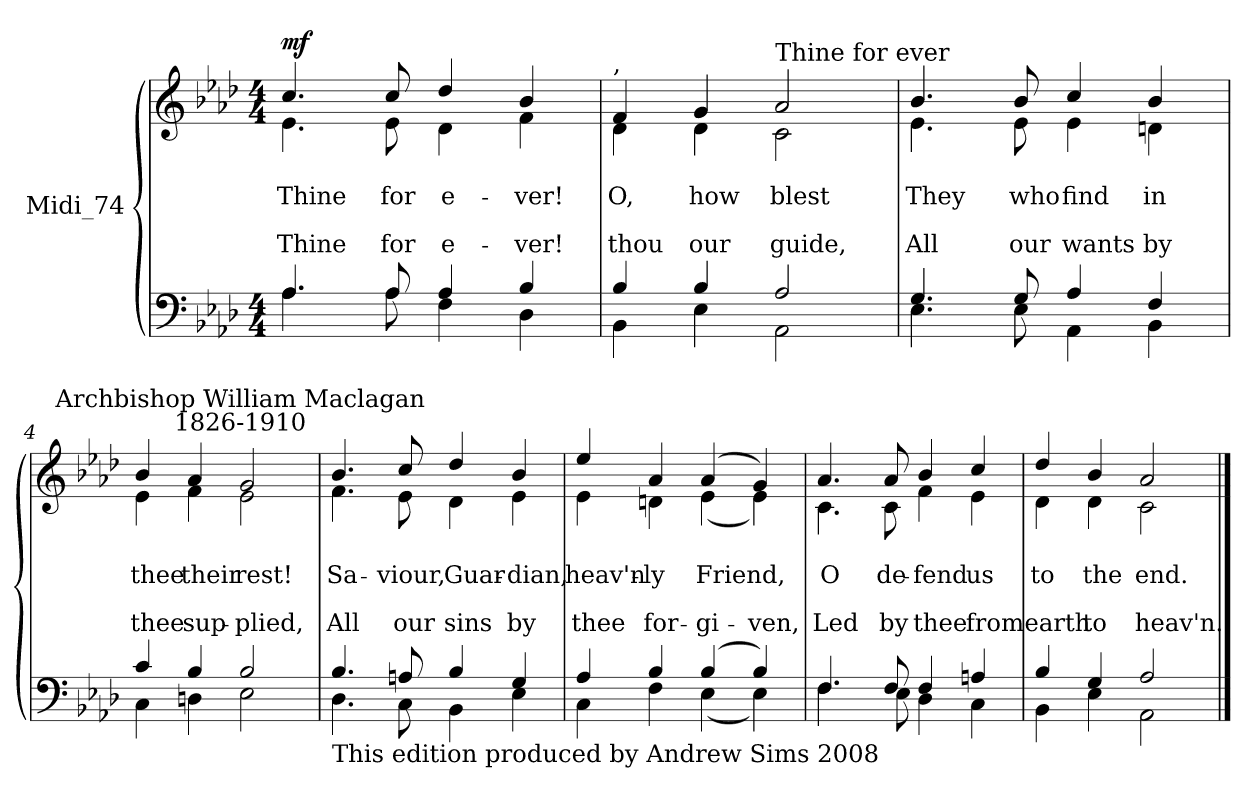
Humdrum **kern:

**kern	**kern	**text	**text	**text	**text	**dynam
*part2	*part1	*part1	*part1	*part1	*part1	*part1
*staff2	*staff1	*staff1	*staff1	*staff1	*staff1	*staff1
*I"Midi_74	*I"Midi_74	*	*	*	*	*
*clefF4	*clefG2	*	*	*	*	*
*k[b-e-a-d-]	*k[b-e-a-d-]	*	*	*	*	*
*A-:	*A-:	*	*	*	*	*
*M4/4	*M4/4	*	*	*	*	*
=1	=1	=1	=1	=1	=1	=1
*^	*	*	*	*	*	*
!	!	!LO:TX:a:cj:t=Mary Maude\n1819-1913	!	!	!	!	!
!	!	!	!LO:LY:b	!	!LO:LY:b	!	!
*	*	*^	*	*	*	*	*
!	!	!	!	!	!LO:LY:b	!	!LO:LY:b	!LO:DY:b
4.A-/	4.A-\	4.cc/	4.e-\	.	Thine	.	Thine	mf
!	!	!	!	!LO:LY:b	!	!LO:LY:b	!	!
!	!	!	!	!	!LO:LY:b	!	!LO:LY:b	!LO:DY:b
!	!	!	!	!	!	!	!	!LO:DY:n=1:b
8A-/	8A-\	8cc/	8e-\	.	for	.	for	f mp
!	!	!	!	!LO:LY:b	!	!LO:LY:b	!	!
!	!	!	!	!	!LO:LY:b	!	!LO:LY:b	!
4A-/	4F\	4dd-/	4d-\	.	e-	.	-e-	.
!	!	!	!	!LO:LY:b	!	!LO:LY:b	!	!
!	!	!	!	!	!LO:LY:b	!	!LO:LY:b	!
4B-/	4D-\	4b-/	4f\	.	-ver!	.	ver!	.
=2	=2	=2	=2	=2	=2	=2	=2	=2
!	!	!LO:TX:a:t=,	!	!	!	!	!	!
!	!	!	!	!LO:LY:b	!	!LO:LY:b	!	!
!	!	!	!	!	!LO:LY:b	!	!LO:LY:b	!
4B-/	4BB-\	4f/	4d-\	.	O,	.	thou	.
!	!	!	!	!LO:LY:b	!	!LO:LY:b	!	!
!	!	!	!	!	!LO:LY:b	!	!LO:LY:b	!
4B-/	4E-\	4g/	4d-\	.	how	.	our	.
!	!	!LO:TX:a:t=Thine for ever	!	!	!	!	!	!
!	!	!	!	!LO:LY:b	!	!LO:LY:b	!	!
!	!	!	!	!	!LO:LY:b	!	!LO:LY:b	!
2A-/	2AA-\	2a-/	2c\	.	blest	.	guide,	.
=3	=3	=3	=3	=3	=3	=3	=3	=3
!	!	!	!	!LO:LY:b	!	!LO:LY:b	!	!
!	!	!	!	!	!LO:LY:b	!	!LO:LY:b	!
4.G/	4.E-\	4.b-/	4.e-\	.	They	.	All	.
!	!	!	!	!LO:LY:b	!	!LO:LY:b	!	!
!	!	!	!	!	!LO:LY:b	!	!LO:LY:b	!
8G/	8E-\	8b-/	8e-\	.	who	.	our	.
!	!	!	!	!LO:LY:b	!	!LO:LY:b	!	!
!	!	!	!	!	!LO:LY:b	!	!LO:LY:b	!
4A-/	4AA-\	4cc/	4e-\	.	find	.	wants	.
!	!	!	!	!LO:LY:b	!	!LO:LY:b	!	!
!	!	!	!	!	!LO:LY:b	!	!LO:LY:b	!
4F/	4BB-\	4b-/	4dn\	.	in	.	by	.
=4	=4	=4	=4	=4	=4	=4	=4	=4
!	!	!	!	!LO:LY:b	!	!LO:LY:b	!	!
!	!	!	!	!	!LO:LY:b	!	!LO:LY:b	!
4c/	4C\	4b-/	4e-\	.	thee	.	thee	.
!	!	!	!	!LO:LY:b	!	!LO:LY:b	!	!
!	!	!	!	!	!LO:LY:b	!	!LO:LY:b	!
4B-/	4Dn\	4a-/	4f\	.	their	.	sup-	.
!	!	!LO:TX:a:cj:t=Archbishop William Maclagan\n1826-1910	!	!	!	!	!	!
!	!	!	!	!LO:LY:b	!	!LO:LY:b	!	!
!	!	!	!	!	!LO:LY:b	!	!LO:LY:b	!
2B-/	2E-\	2g/	2e-\	.	-rest!	.	plied,	.
!!LO:LB:g=z	!!
=5	=5	=5	=5	=5	=5	=5	=5	=5
!LO:TX:b:t=This edition produced by Andrew Sims 2008	!	!	!	!	!	!	!	!
!	!	!	!	!LO:LY:b	!	!LO:LY:b	!	!
!	!	!	!	!	!LO:LY:b	!	!LO:LY:b	!
4.B-/	4.D-\	4.b-/	4.f\	.	Sa-	.	-All	.
!	!	!	!	!LO:LY:b	!	!LO:LY:b	!	!
!	!	!	!	!	!LO:LY:b	!	!LO:LY:b	!
8An/	8C\	8cc/	8e-\	.	viour,	.	our	.
!	!	!	!	!LO:LY:b	!	!LO:LY:b	!	!
!	!	!	!	!	!LO:LY:b	!	!LO:LY:b	!
4B-/	4BB-\	4dd-/	4d-\	.	Guar-	.	-sins	.
!	!	!	!	!LO:LY:b	!	!LO:LY:b	!	!
!	!	!	!	!	!LO:LY:b	!	!LO:LY:b	!
4G/	4E-\	4b-/	4e-\	.	dian,	.	by	.
=6	=6	=6	=6	=6	=6	=6	=6	=6
!	!	!	!	!LO:LY:b	!	!LO:LY:b	!	!
!	!	!	!	!	!LO:LY:b	!	!LO:LY:b	!
4A-/	4C\	4ee-/	4e-\	.	heav'n-	.	-thee	.
!	!	!	!	!LO:LY:b	!	!LO:LY:b	!	!
!	!	!	!	!	!LO:LY:b	!	!LO:LY:b	!
4B-/	4F\	4a-/	4dn\	.	ly	.	for-	.
!	!	!	!	!LO:LY:b	!	!LO:LY:b	!	!
!	!	!	!	!	!LO:LY:b	!	!LO:LY:b	!
(>4B-/	(<4E-\	(>4a-/	(<4e-\	.	-Friend,	.	gi-	.
!	!	!	!	!	!	!	!LO:LY:b	!
4B-/)	4E-\)	4g/)	4e-\)	.	.	.	-ven,	.
=7	=7	=7	=7	=7	=7	=7	=7	=7
!	!	!	!	!LO:LY:b	!	!LO:LY:b	!	!
!	!	!	!	!	!LO:LY:b	!	!LO:LY:b	!
4.F/	4.F\	4.a-/	4.c\	.	O	.	Led	.
!	!	!	!	!LO:LY:b	!	!LO:LY:b	!	!
!	!	!	!	!	!LO:LY:b	!	!LO:LY:b	!
8F/	8E-\	8a-/	8c\	.	de-	.	-by	.
!	!	!	!	!LO:LY:b	!	!LO:LY:b	!	!
!	!	!	!	!	!LO:LY:b	!	!LO:LY:b	!
4F/	4D-\	4b-/	4f\	.	fend	.	thee	.
!	!	!	!	!LO:LY:b	!	!LO:LY:b	!	!
!	!	!	!	!	!LO:LY:b	!	!LO:LY:b	!
4An/	4C\	4cc/	4e-\	.	us	.	from	.
=8	=8	=8	=8	=8	=8	=8	=8	=8
!	!	!	!	!LO:LY:b	!	!LO:LY:b	!	!
!	!	!	!	!	!LO:LY:b	!	!LO:LY:b	!
4B-/	4BB-\	4dd-/	4d-\	.	to	.	earth	.
!	!	!	!	!LO:LY:b	!	!LO:LY:b	!	!
!	!	!	!	!	!LO:LY:b	!	!LO:LY:b	!
4G/	4E-\	4b-/	4d-\	.	the	.	to	.
!	!	!	!	!LO:LY:b	!	!LO:LY:b	!	!
!	!	!	!	!	!LO:LY:b	!	!LO:LY:b	!
2A-/	2AA-\	2a-/	2c\	.	end.	.	heav'n.	.
*v	*v	*	*	*	*	*	*	*
*	*v	*v	*	*	*	*	*
==	==	==	==	==	==	==
*-	*-	*-	*-	*-	*-	*-
